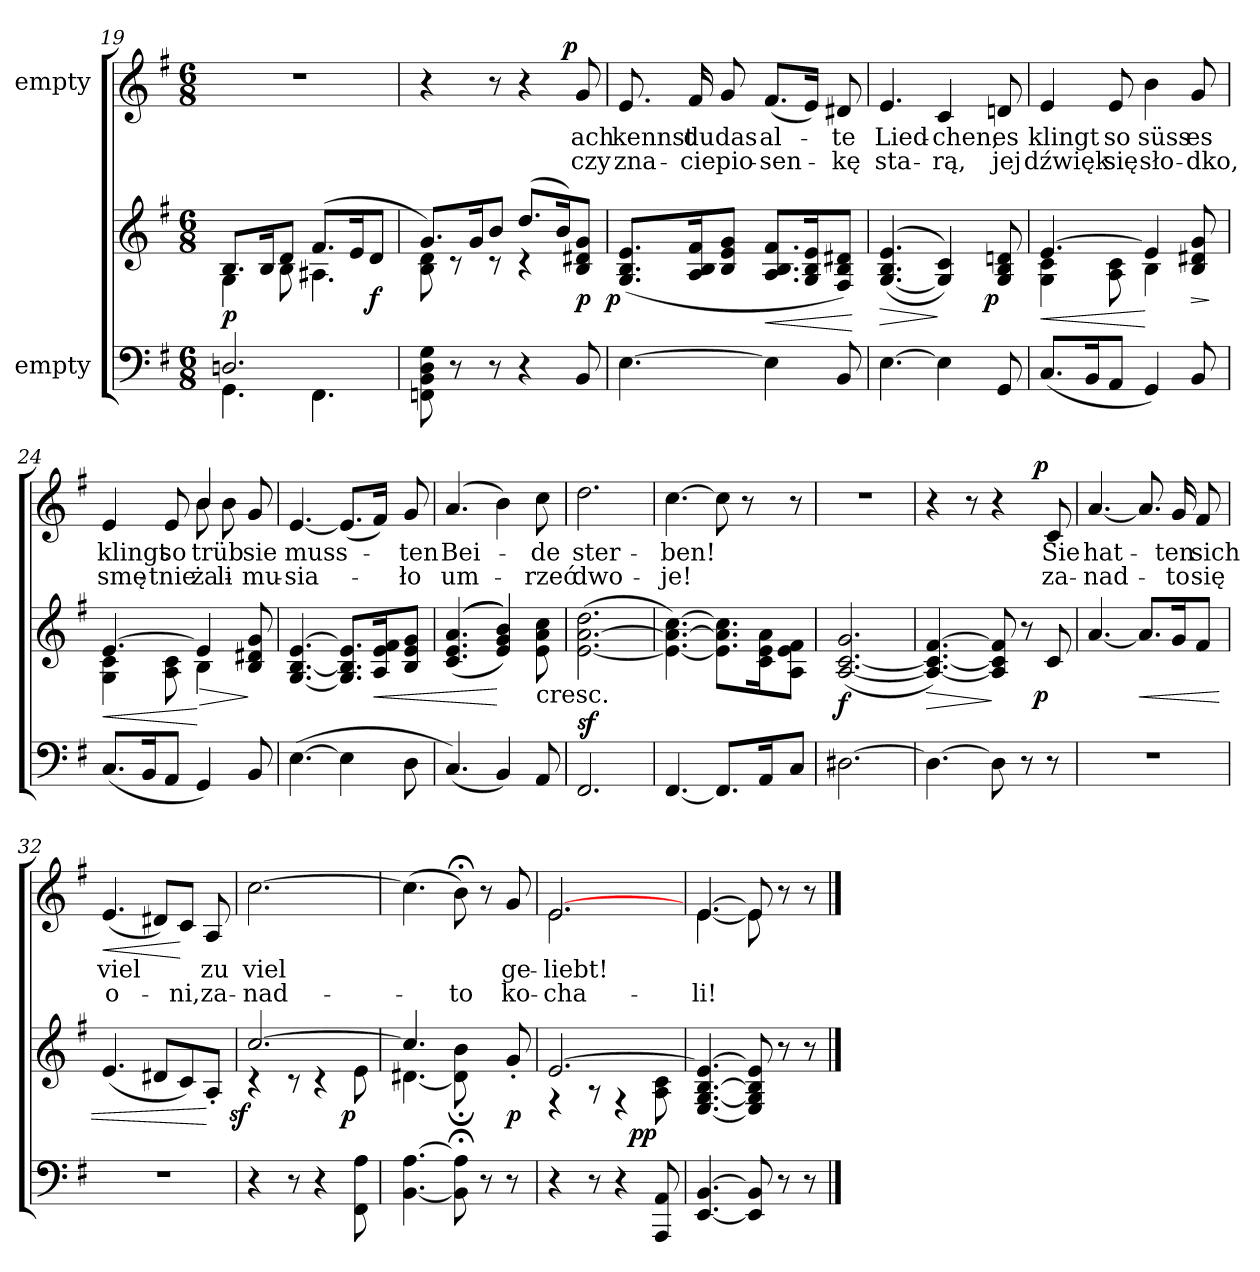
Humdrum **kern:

**kern	**kern	**dynam	**kern	**text	**text	**dynam
*part2	*part2	*part2	*part1	*part1	*part1	*part1
*staff3	*staff2	*staff2/3	*staff1	*staff1	*staff1	*staff1
*I"empty	*	*	*I"empty	*	*	*
*clefF4	*clefG2	*	*clefG2	*	*	*
*k[f#]	*k[f#]	*	*k[f#]	*	*	*
*e:	*e:	*	*e:	*	*	*
*M6/8	*M6/8	*	*M6/8	*	*	*
=19	=19	=19	=19	=19	=19	=19
*^	*^	*	*	*	*	*
2.Dn/	4.GG\	8.B/L	4G\	p	2.r	.	.	.
.	.	16B/K	.	.	.	.	.	.
.	.	8d/J	8B\	.	.	.	.	.
.	4.FF#\	(8.f#/L	4.A#X\	.	.	.	.	.
.	.	16e/K	.	.	.	.	.	.
.	.	8d/J	.	f	.	.	.	.
*v	*v	*	*	*	*	*	*	*
=20	=20	=20	=20	=20	=20	=20	=20
8FFn\ 8BB\ 8D\ 8G\	8.g/L)	8B\ 8d\	.	4r	.	.	.
8r	.	8r	.	.	.	.	.
.	16g/K	.	.	.	.	.	.
8r	8b/J	8r	.	8r	.	.	.
4r	(8.dd/L	4r	.	4r	.	.	.
.	16b/K)	.	.	.	.	.	.
!	!	!	!	!	!	!	!LO:DY:b:rj
8BB/	8B/ 8d#X/ 8g/J	8ryy	p	8g/	ach	czy	p
=21	=21	=21	=21	=21	=21	=21	=21
!	!	!	!LO:DY:rj	!	!	!	!
*	*v	*v	*	*	*	*	*
[4.E\	(>8.G/ 8.B/ 8.e/L	p	8.e/	kennst	zna-	.
.	16A/ 16B/ 16f#/K	.	16f#/	du	-cie	.
.	8B/ 8e/ 8g/J	.	8g/	das	pio-	.
4E\]	8.A/ 8.B/ 8.f#/L	<	(8.f#/L	al-	sen-	.
.	16G/ 16B/ 16e/K	.	16e/Jk)	.	.	.
8BB/	8F#/ 8B/ 8d#X/J)	.	8d#X/	-te	-kę	.
.	.	[	.	.	.	.
=22	=22	=22	=22	=22	=22	=22
[4.E\	(<(>[4.G/ 4.B/ 4.e/	>	4.e/	Lied-	sta-	.
4E\]	4G]/ 4c/))	]	4c/	-chen,	-rą,	.
!	!	!LO:DY:rj	!	!	!	!
8GG/	8G/ 8B/ 8dn/	p	8dn/	es	jej	.
=23	=23	=23	=23	=23	=23	=23
*	*^	*	*	*	*	*
(8.C/L	[4.e/	4G\ 4c\	<	4e/	klingt	dźwięk	.
16BB/K	.	.	.	.	.	.	.
8AA/J	.	8A\ 8c\	.	8e/	so	się	.
4GG/)	4e/]	4B\	[	4b\	süss	sło-	.
8BB/	8B/ 8d#X/ 8g/	8ryy	>	8g/	es	-dko,	.
*	*v	*v	*	*	*	*	*
.	.	]	.	.	.	.
=24	=24	=24	=24	=24	=24	=24
*	*^	*	*^	*	*	*
(8.C/L	[4.e/	4G\ 4c\	<	4e/	4ryy	klingt	smę-	.
16BB/K	.	.	.	.	.	.	.	.
8AA/J	.	8A\ 8c\	.	8e/	8ryy	so	-tnie	.
4GG/)	4e/]	4B\	[ >	4b/	8b\	trüb	ża-	.
.	.	.	.	.	8b\	.	-li	.
8BB/	8B/ 8d#X/ 8g/	8ryy	]	8g/	8ryy	sie	mu-	.
*	*v	*v	*	*	*	*	*	*
*	*	*	*v	*v	*	*	*
=25	=25	=25	=25	=25	=25	=25
([4.E\	[4.G/ [4.B/ [4.e/	.	[4.e/	muss-	-sia-	.
4E\]	8.G]/ 8.B]/ 8.e]/L	.	(8.e/L]	.	.	.
.	16A/ 16e/ 16f#/K	<	16f#/Jk)	.	.	.
8D\	8B/ 8e/ 8g/J	.	8g/	-ten	-ło	.
=26	=26	=26	=26	=26	=26	=26
(4.C/)	(<(>(>4.c/ 4.e/ 4.a/	.	(4.a/	Bei-	um-	.
4BB/)	4e/ 4g/ 4b/)))	[	4b\)	.	.	.
!	!LO:TX:c:t=cresc.	!	!	!	!	!
8AA/	8e\ 8a\ 8cc\	.	8cc\	-de	-rzeć	.
=27	=27	=27	=27	=27	=27	=27
2.FF#/	([2.e\ [2.a\ 2.dd\	sf	2.dd\	ster-	dwo-	.
=28	=28	=28	=28	=28	=28	=28
[4.FF#/	4.e_\ 4.a_\ [4.cc\)	.	[4.cc\	-ben!	-je!	.
8.FF#/L]	8.e]\ 8.a]\ 8.cc]\L	.	8cc\]	.	.	.
.	.	.	8r	.	.	.
16AA/K	16c\ 16e\ 16a\K	.	.	.	.	.
8C/J	8A\ 8e\ 8f#\J	.	8r	.	.	.
=29	=29	=29	=29	=29	=29	=29
[2.D#X\	(>[2.A/ [2.c/ 2.g/	f	2.r	.	.	.
=30	=30	=30	=30	=30	=30	=30
4.D#\_	4.A_/ 4.c_/ [4.f#/)	>	4r	.	.	.
.	.	.	8r	.	.	.
8D#\]	8A]/ 8c]/ 8f#]/	]	4r	.	.	.
8r	8r	.	.	.	.	.
!	!	!LO:DY:rj	!	!	!	!LO:DY:b:rj
8r	8c/	p	8c/	Sie	za-	p
=31	=31	=31	=31	=31	=31	=31
2.r	[4.a/	.	[4.a/	hat-	-nad-	.
.	8.a/L]	<	8.a/]	.	.	.
.	16g/K	.	16g/	-ten	-to	.
.	8f#/J	.	8f#/	sich	się	.
=32	=32	=32	=32	=32	=32	=32
!	!	!	!	!	!	!LO:HP:b
2.r	(4.e/	.	(>4.e/	viel	o-	<
.	8d#X/L	.	8d#X/L)	.	.	.
.	8c/)	.	8c/J	.	-ni,	[
.	8A'/J	[	8A/	zu	za-	.
=33	=33	=33	=33	=33	=33	=33
*	*^	*	*	*	*	*
!	!	!	!LO:DY:rj	!	!	!	!
4r	[2.cc/	4r	sf	[2.cc\	viel	-nad-	.
8r	.	8r	.	.	.	.	.
4r	.	4r	.	.	.	.	.
!	!	!	!LO:DY:rj	!	!	!	!
8FF#\ 8A\	.	8e\	p	.	.	.	.
=34	=34	=34	=34	=34	=34	=34	=34
[4.BB\ [4.A\	4.cc/]	[4.d#X\	.	(4.cc\]	.	.	.
8BB];\ 8A];\	4ryy	8d#];<\ 8b;<\	.	8b;<\)	.	-to	.
8r	.	4ryy	.	8r	.	.	.
8r	8g'/	.	p	8g/	ge-	ko-	.
=35	=35	=35	=35	=35	=35	=35	=35
*	*	*	*	*^	*	*	*
4r	[2.e/	4r	.	[2.e/	2.e\	-liebt!	-cha-	.
8r	.	8r	.	.	.	.	.	.
4r	.	4r	.	.	.	.	.	.
!	!	!	!LO:DY:rj	!	!	!	!	!
8AAA/ 8AA/	.	8A\ 8c\	pp	.	.	.	.	.
*	*v	*v	*	*	*	*	*	*
=36	=36	=36	=36	=36	=36	=36	=36
[4.EE/ [4.BB/	[4.E/ [4.G/ [4.B/ 4.e_/	.	[4.e/	[4.e\	.	-li!	.
8EE]/ 8BB]/	8E]/ 8G]/ 8B]/ 8e]/	.	8e/]	8e\]	.	.	.
8r	8r	.	8r	8ryy	.	.	.
8r	8r	.	8r	8ryy	.	.	.
*	*	*	*v	*v	*	*	*
==	==	==	==	==	==	==
*-	*-	*-	*-	*-	*-	*-
